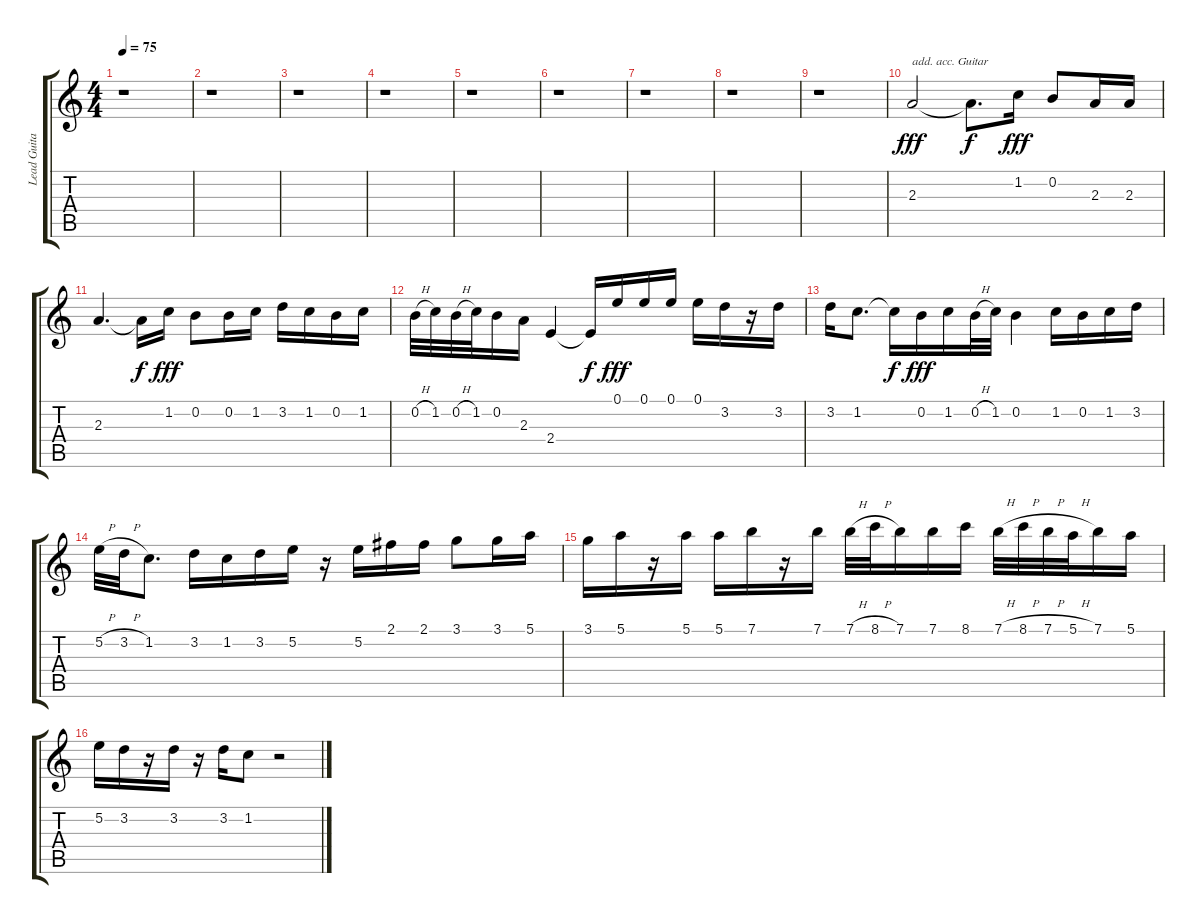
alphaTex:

\track ("Lead Guitar" "Lead Guita") {instrument acousticguitarsteel}
\staff {score tabs}
\tuning (E4 B3 G3 D3 A2 E2) {hide}
\ts (4 4)
\tempo 75
\clef g2
\ks c
r.1{dy fff} |
r.1 |
r.1 |
r.1 |
r.1 |
r.1 |
r.1 |
r.1 |
r.1 |
2.3.2{txt "add. acc. Guitar" volume 16 instrument acousticguitarsteel} 2.3{t}.8{d dy f} 1.2.16{dy fff} 0.2.8 2.3.16 2.3.16 |
2.3.4{d} 2.3{t}.16{dy f} 1.2.16{dy fff} 0.2.8 0.2.16 1.2.16 3.2.16 1.2.16 0.2.16 1.2.16 |
0.2{h}.32 1.2.32 0.2{h}.32 1.2.32 0.2.16 2.3.16 2.4.4 2.4{t}.16{dy f} 0.1.16{dy fff} 0.1.16 0.1.16 0.1.16 3.2.16 r.16 3.2.16 |
3.2.16 1.2.8{d} 1.2{t}.16{dy f} 0.2.16{dy fff} 1.2.16 0.2{h}.32 1.2.32 0.2.4 1.2.16 0.2.16 1.2.16 3.2.16 |
5.2{h}.32 3.2{h}.32 1.2.8{d} 3.2.16 1.2.16 3.2.16 5.2.16 r.16 5.2.16 2.1.16 2.1.16 3.1.8 3.1.16 5.1.16 |
3.1.16 5.1.16 r.16 5.1.16 5.1.16 7.1.16 r.16 7.1.16 7.1{h}.32 8.1{h}.32 7.1.16 7.1.16 8.1.16 7.1{h}.32 8.1{h}.32 7.1{h}.32 5.1{h}.32 7.1.16 5.1.16 |
5.2.16 3.2.16 r.16 3.2.16 r.16 3.2.16 1.2.8 r.2
